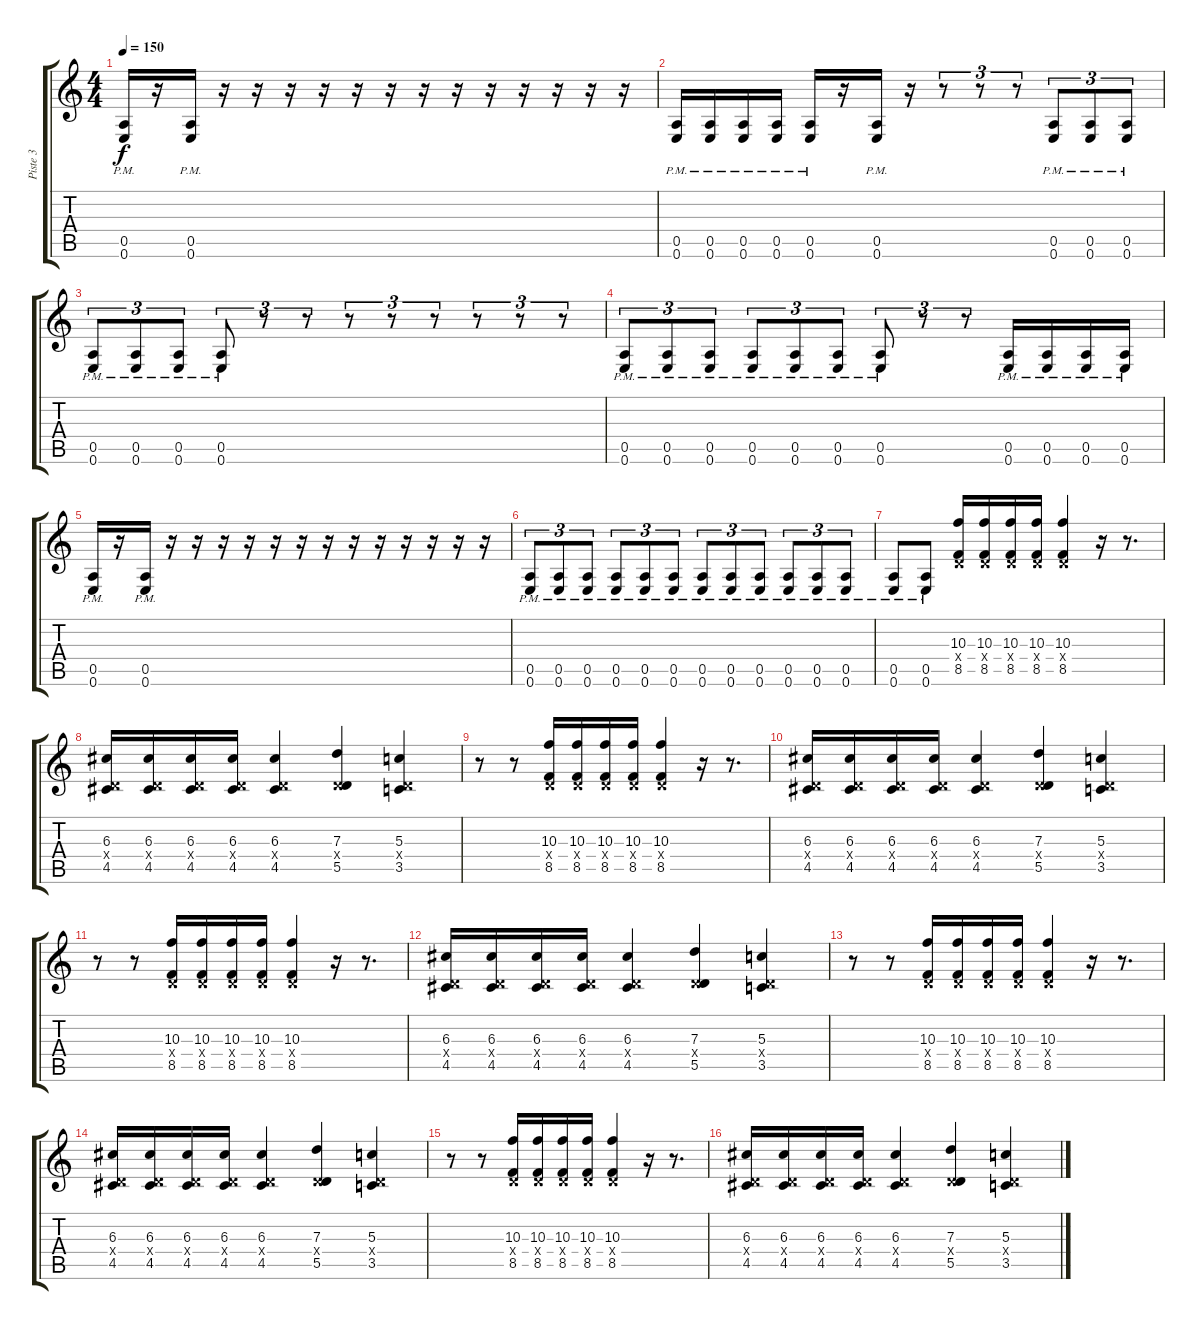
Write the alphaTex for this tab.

\track ("Piste 3" "Piste 3") {instrument overdrivenguitar}
\staff {score tabs}
\tuning (E4 B3 G3 D3 A2 E2) {hide}
\ts (4 4)
\tempo 150
\clef g2
\ks c
(0.5{pm} 0.6{pm}).16{dy f} r.16 (0.5{pm} 0.6{pm}).16 r.16 r.16 r.16 r.16 r.16 r.16 r.16 r.16 r.16 r.16 r.16 r.16 r.16 |
(0.5{pm} 0.6{pm}).16 (0.5{pm} 0.6{pm}).16 (0.5{pm} 0.6{pm}).16 (0.5{pm} 0.6{pm}).16 (0.5{pm} 0.6{pm}).16 r.16 (0.5{pm} 0.6{pm}).16 r.16 r.8{tu (3 2)} r.8{tu (3 2)} r.8{tu (3 2)} (0.5{pm} 0.6{pm}).8{tu (3 2)} (0.5{pm} 0.6{pm}).8{tu (3 2)} (0.5{pm} 0.6{pm}).8{tu (3 2)} |
(0.5{pm} 0.6{pm}).8{tu (3 2)} (0.5{pm} 0.6{pm}).8{tu (3 2)} (0.5{pm} 0.6{pm}).8{tu (3 2)} (0.5{pm} 0.6{pm}).8{tu (3 2)} r.8{tu (3 2)} r.8{tu (3 2)} r.8{tu (3 2)} r.8{tu (3 2)} r.8{tu (3 2)} r.8{tu (3 2)} r.8{tu (3 2)} r.8{tu (3 2)} |
(0.5{pm} 0.6{pm}).8{tu (3 2)} (0.5{pm} 0.6{pm}).8{tu (3 2)} (0.5{pm} 0.6{pm}).8{tu (3 2)} (0.5{pm} 0.6{pm}).8{tu (3 2)} (0.5{pm} 0.6{pm}).8{tu (3 2)} (0.5{pm} 0.6{pm}).8{tu (3 2)} (0.5{pm} 0.6{pm}).8{tu (3 2)} r.8{tu (3 2)} r.8{tu (3 2)} (0.5{pm} 0.6{pm}).16 (0.5{pm} 0.6{pm}).16 (0.5{pm} 0.6{pm}).16 (0.5{pm} 0.6{pm}).16 |
(0.5{pm} 0.6{pm}).16 r.16 (0.5{pm} 0.6{pm}).16 r.16 r.16 r.16 r.16 r.16 r.16 r.16 r.16 r.16 r.16 r.16 r.16 r.16 |
(0.5{pm} 0.6{pm}).8{tu (3 2)} (0.5{pm} 0.6{pm}).8{tu (3 2)} (0.5{pm} 0.6{pm}).8{tu (3 2)} (0.5{pm} 0.6{pm}).8{tu (3 2)} (0.5{pm} 0.6{pm}).8{tu (3 2)} (0.5{pm} 0.6{pm}).8{tu (3 2)} (0.5{pm} 0.6{pm}).8{tu (3 2)} (0.5{pm} 0.6{pm}).8{tu (3 2)} (0.5{pm} 0.6{pm}).8{tu (3 2)} (0.5{pm} 0.6{pm}).8{tu (3 2)} (0.5{pm} 0.6{pm}).8{tu (3 2)} (0.5{pm} 0.6{pm}).8{tu (3 2)} |
(0.5{pm} 0.6{pm}).8 (0.5{pm} 0.6{pm}).8 (10.3 0.4{x} 8.5).16 (10.3 0.4{x} 8.5).16 (10.3 0.4{x} 8.5).16 (10.3 0.4{x} 8.5).16 (10.3 0.4{x} 8.5).4 r.16 r.8{d} |
(6.3 0.4{x} 4.5).16 (6.3 0.4{x} 4.5).16 (6.3 0.4{x} 4.5).16 (6.3 0.4{x} 4.5).16 (6.3 0.4{x} 4.5).4 (7.3 0.4{x} 5.5).4 (5.3 0.4{x} 3.5).4 |
r.8 r.8 (10.3 0.4{x} 8.5).16 (10.3 0.4{x} 8.5).16 (10.3 0.4{x} 8.5).16 (10.3 0.4{x} 8.5).16 (10.3 0.4{x} 8.5).4 r.16 r.8{d} |
(6.3 0.4{x} 4.5).16 (6.3 0.4{x} 4.5).16 (6.3 0.4{x} 4.5).16 (6.3 0.4{x} 4.5).16 (6.3 0.4{x} 4.5).4 (7.3 0.4{x} 5.5).4 (5.3 0.4{x} 3.5).4 |
r.8 r.8 (10.3 0.4{x} 8.5).16 (10.3 0.4{x} 8.5).16 (10.3 0.4{x} 8.5).16 (10.3 0.4{x} 8.5).16 (10.3 0.4{x} 8.5).4 r.16 r.8{d} |
(6.3 0.4{x} 4.5).16 (6.3 0.4{x} 4.5).16 (6.3 0.4{x} 4.5).16 (6.3 0.4{x} 4.5).16 (6.3 0.4{x} 4.5).4 (7.3 0.4{x} 5.5).4 (5.3 0.4{x} 3.5).4 |
r.8 r.8 (10.3 0.4{x} 8.5).16 (10.3 0.4{x} 8.5).16 (10.3 0.4{x} 8.5).16 (10.3 0.4{x} 8.5).16 (10.3 0.4{x} 8.5).4 r.16 r.8{d} |
(6.3 0.4{x} 4.5).16 (6.3 0.4{x} 4.5).16 (6.3 0.4{x} 4.5).16 (6.3 0.4{x} 4.5).16 (6.3 0.4{x} 4.5).4 (7.3 0.4{x} 5.5).4 (5.3 0.4{x} 3.5).4 |
r.8 r.8 (10.3 0.4{x} 8.5).16 (10.3 0.4{x} 8.5).16 (10.3 0.4{x} 8.5).16 (10.3 0.4{x} 8.5).16 (10.3 0.4{x} 8.5).4 r.16 r.8{d} |
(6.3 0.4{x} 4.5).16 (6.3 0.4{x} 4.5).16 (6.3 0.4{x} 4.5).16 (6.3 0.4{x} 4.5).16 (6.3 0.4{x} 4.5).4 (7.3 0.4{x} 5.5).4 (5.3 0.4{x} 3.5).4
